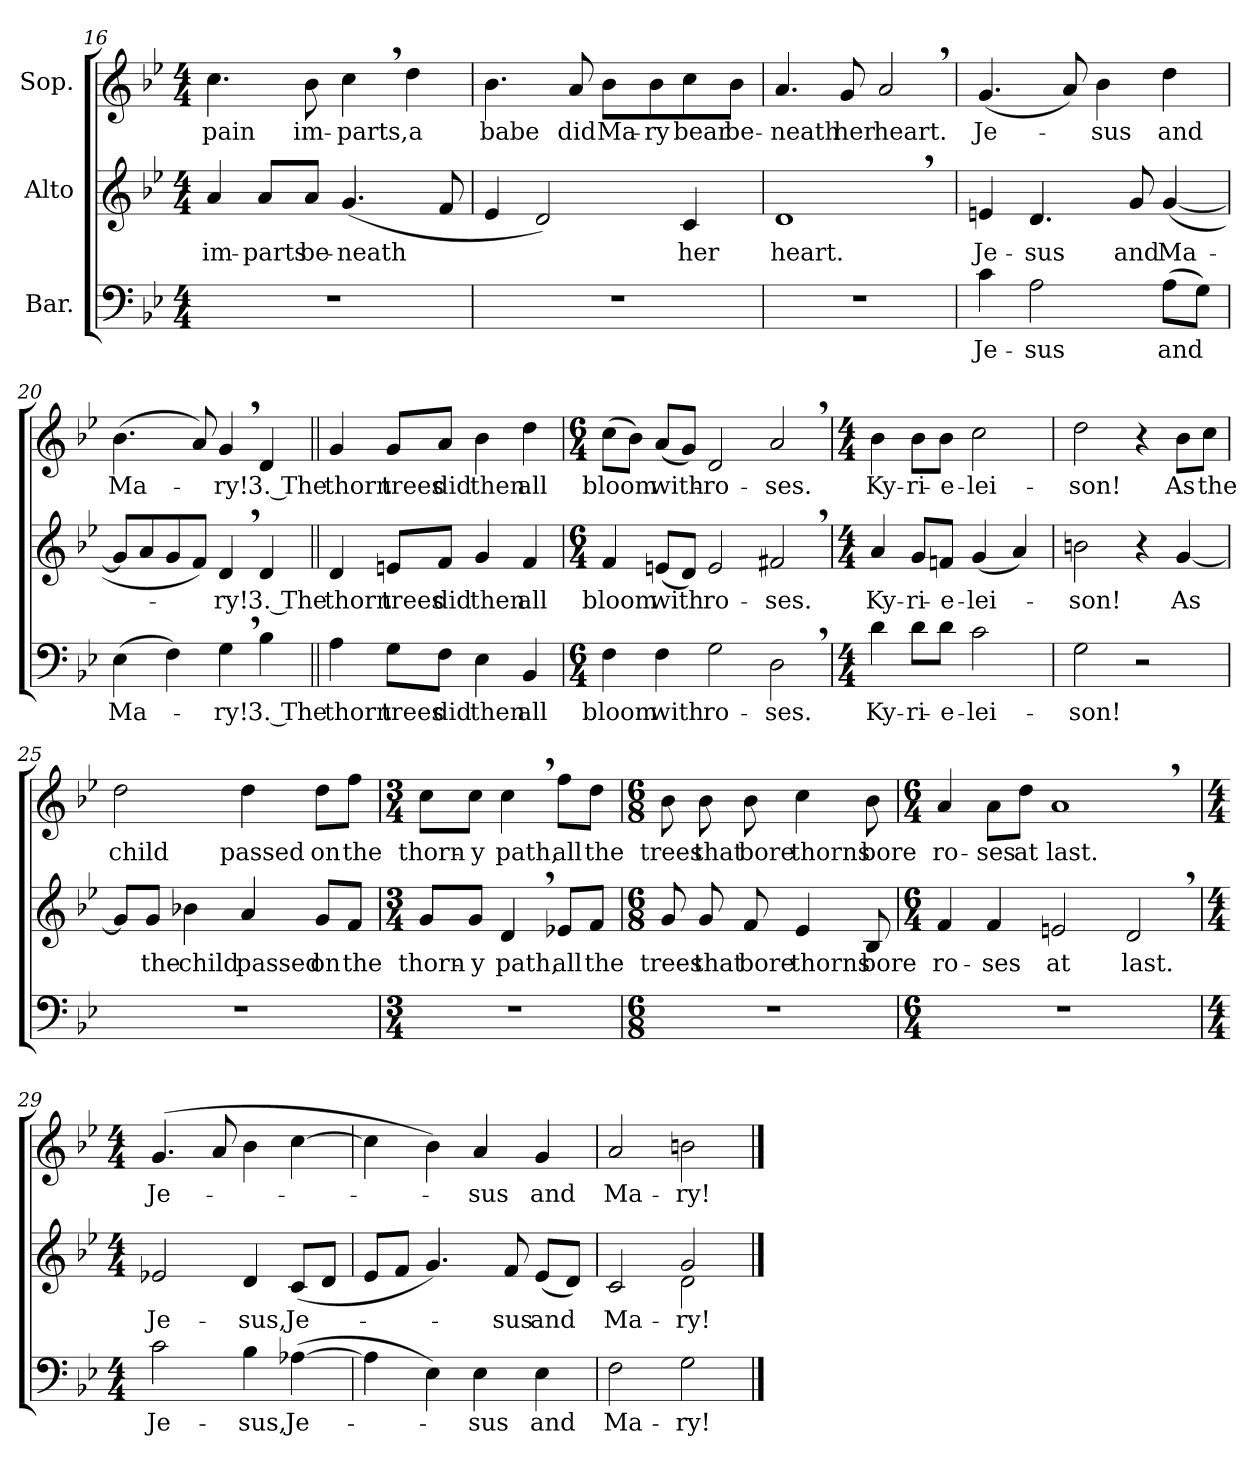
**kern	**text	**kern	**text	**kern	**text
*part3	*part3	*part2	*part2	*part1	*part1
*staff3	*staff3	*staff2	*staff2	*staff1	*staff1
*I"Bar.	*	*I"Alto	*	*I"Sop.	*
*clefF4	*	*clefG2	*	*clefG2	*
*k[b-e-]	*	*k[b-e-]	*	*k[b-e-]	*
*B-:	*	*B-:	*	*B-:	*
*M4/4	*	*M4/4	*	*M4/4	*
=16	=16	=16	=16	=16	=16
!	!	!	!LO:LY:b	!	!LO:LY:b
1r	.	4a/	im-	4.cc\	pain
!	!	!	!LO:LY:b	!	!
.	.	8a/L	-parts	.	.
!	!	!	!LO:LY:b	!	!LO:LY:b
.	.	8a/J	be-	8b-\	im-
!	!	!	!LO:LY:b	!	!LO:LY:b
.	.	(<4.g/	-neath	4cc,>\	-parts,
!	!	!	!	!	!LO:LY:b
.	.	.	.	4dd\	a
.	.	8f/	.	.	.
=17	=17	=17	=17	=17	=17
!	!	!	!	!	!LO:LY:b
1r	.	4e-/	.	4.b-\	babe
.	.	2d/)	.	.	.
!	!	!	!	!	!LO:LY:b
.	.	.	.	8a/	did
!	!	!	!	!	!LO:LY:b
.	.	.	.	8b-\L	Ma-
!	!	!	!	!	!LO:LY:b
.	.	.	.	8b-\	-ry
!	!	!	!LO:LY:b	!	!LO:LY:b
.	.	4c/	her	8cc\	bear
!	!	!	!	!	!LO:LY:b
.	.	.	.	8b-\J	be-
=18	=18	=18	=18	=18	=18
!	!	!	!LO:LY:b	!	!LO:LY:b
1r	.	1d,>	heart.	4.a/	-neath
!	!	!	!	!	!LO:LY:b
.	.	.	.	8g/	her
!	!	!	!	!	!LO:LY:b
.	.	.	.	2a,>/	heart.
!!LO:LB:g=z
=19	=19	=19	=19	=19	=19
!	!LO:LY:b	!	!LO:LY:b	!	!LO:LY:b
4c\	Je-	4en/	Je-	(<4.g/	Je-
!	!LO:LY:b	!	!LO:LY:b	!	!
2A\	-sus	4.d/	-sus	.	.
.	.	.	.	8a/)	.
!	!	!	!	!	!LO:LY:b
.	.	.	.	4b-\	-sus
!	!	!	!LO:LY:b	!	!
.	.	8g/	and	.	.
!	!LO:LY:b	!	!LO:LY:b	!	!LO:LY:b
(>8A\L	and	(<[4g/	Ma-	4dd\	and
8G\J)	.	.	.	.	.
=20	=20	=20	=20	=20	=20
!	!LO:LY:b	!	!	!	!LO:LY:b
(>4E-\	Ma-	8g/L]	.	(>4.b-\	Ma-
.	.	8a/	.	.	.
4F\)	.	8g/	.	.	.
.	.	8f/J)	.	8a/)	.
!	!LO:LY:b	!	!LO:LY:b	!	!LO:LY:b
4G,>\	-ry!	4d,>/	-ry!	4g,>/	-ry!
!	!LO:LY:b	!	!LO:LY:b	!	!LO:LY:b
4B-\	3. The	4d/	3. The	4d/	3. The
=21||	=21||	=21||	=21||	=21||	=21||
!	!LO:LY:b	!	!LO:LY:b	!	!LO:LY:b
4A\	thorn	4d/	thorn	4g/	thorn
!	!LO:LY:b	!	!LO:LY:b	!	!LO:LY:b
8G\L	trees	8en/L	trees	8g/L	trees
!	!LO:LY:b	!	!LO:LY:b	!	!LO:LY:b
8F\J	did	8f/J	did	8a/J	did
!	!LO:LY:b	!	!LO:LY:b	!	!LO:LY:b
4E-\	then	4g/	then	4b-\	then
!	!LO:LY:b	!	!LO:LY:b	!	!LO:LY:b
4BB-/	all	4f/	all	4dd\	all
!!LO:LB:g=z
=22	=22	=22	=22	=22	=22
*M6/4	*	*M6/4	*	*M6/4	*
!	!LO:LY:b	!	!LO:LY:b	!	!LO:LY:b
4F\	bloom	4f/	bloom	(>8cc\L	bloom
.	.	.	.	8b-\J)	.
!	!LO:LY:b	!	!LO:LY:b	!	!LO:LY:b
4F\	with	(<8en/L	with	(<8a/L	with-
.	.	8d/J)	.	8g/J)	.
!	!LO:LY:b	!	!LO:LY:b	!	!LO:LY:b
2G\	ro-	2e/	ro-	2d/	-ro-
!	!LO:LY:b	!	!LO:LY:b	!	!LO:LY:b
2D,>\	-ses.	2f#X,>/	-ses.	2a,>/	-ses.
=23	=23	=23	=23	=23	=23
*M4/4	*	*M4/4	*	*M4/4	*
!	!LO:LY:b	!	!LO:LY:b	!	!LO:LY:b
4d\	Ky-	4a/	Ky-	4b-\	Ky-
!	!LO:LY:b	!	!LO:LY:b	!	!LO:LY:b
8d\L	-ri-	8g/L	-ri-	8b-\L	-ri-
!	!LO:LY:b	!	!LO:LY:b	!	!LO:LY:b
8d\J	-e-	8fn/J	-e-	8b-\J	-e-
!	!LO:LY:b	!	!LO:LY:b	!	!LO:LY:b
2c\	-lei-	(<4g/	-lei-	2cc\	-lei-
.	.	4a/)	.	.	.
=24	=24	=24	=24	=24	=24
!	!LO:LY:b	!	!LO:LY:b	!	!LO:LY:b
2G\	-son!	2bn\	-son!	2dd\	-son!
2r	.	4r	.	4r	.
!	!	!	!LO:LY:b	!	!LO:LY:b
.	.	[4g/	As	8b-\L	As
!	!	!	!	!	!LO:LY:b
.	.	.	.	8cc\J	the
!!LO:PB:g=z
=25	=25	=25	=25	=25	=25
!	!	!	!	!	!LO:LY:b
1r	.	8g/L]	.	2dd\	child
!	!	!	!LO:LY:b	!	!
.	.	8g/J	the	.	.
!	!	!	!LO:LY:b	!	!
.	.	4b-X\	child	.	.
!	!	!	!LO:LY:b	!	!LO:LY:b
.	.	4a/	passed	4dd\	passed
!	!	!	!LO:LY:b	!	!LO:LY:b
.	.	8g/L	on	8dd\L	on
!	!	!	!LO:LY:b	!	!LO:LY:b
.	.	8f/J	the	8ff\J	the
=26	=26	=26	=26	=26	=26
*M3/4	*	*M3/4	*	*M3/4	*
!	!	!	!LO:LY:b	!	!LO:LY:b
2.r	.	8g/L	thorn-	8cc\L	thorn-
!	!	!	!LO:LY:b	!	!LO:LY:b
.	.	8g/J	-y	8cc\J	-y
!	!	!	!LO:LY:b	!	!LO:LY:b
.	.	4d,>/	path,	4cc,>\	path,
!	!	!	!LO:LY:b	!	!LO:LY:b
.	.	8e-X/L	all	8ff\L	all
!	!	!	!LO:LY:b	!	!LO:LY:b
.	.	8f/J	the	8dd\J	the
=27	=27	=27	=27	=27	=27
*M6/8	*	*M6/8	*	*M6/8	*
!	!	!	!LO:LY:b	!	!LO:LY:b
2.r	.	8g/	trees	8b-\	trees
!	!	!	!LO:LY:b	!	!LO:LY:b
.	.	8g/	that	8b-\	that
!	!	!	!LO:LY:b	!	!LO:LY:b
.	.	8f/	bore	8b-\	bore
!	!	!	!LO:LY:b	!	!LO:LY:b
.	.	4e-/	thorns	4cc\	thorns
!	!	!	!LO:LY:b	!	!LO:LY:b
.	.	8B-/	bore	8b-\	bore
!!LO:LB:g=z
=28	=28	=28	=28	=28	=28
*M6/4	*	*M6/4	*	*M6/4	*
!	!	!	!LO:LY:b	!	!LO:LY:b
1.r	.	4f/	ro-	4a/	ro-
!	!	!	!LO:LY:b	!	!LO:LY:b
.	.	4f/	-ses	8a\L	-ses
!	!	!	!	!	!LO:LY:b
.	.	.	.	8dd\J	at
!	!	!	!LO:LY:b	!	!LO:LY:b
.	.	2en/	at	1a,>	last.
!	!	!	!LO:LY:b	!	!
.	.	2d,>/	last.	.	.
=29	=29	=29	=29	=29	=29
*M4/4	*	*M4/4	*	*M4/4	*
!	!LO:LY:b	!	!LO:LY:b	!	!LO:LY:b
2c\	Je-	2e-X/	Je-	(4.g/	Je-
.	.	.	.	8a/	.
!	!LO:LY:b	!	!LO:LY:b	!	!
4B-\	-sus,	4d/	-sus,	4b-\	.
!	!LO:LY:b	!	!LO:LY:b	!	!
(>[4A-X\	Je-	(<8c/L	Je-	[4cc\	.
.	.	8d/J	.	.	.
=30	=30	=30	=30	=30	=30
4A-\]	.	8e-/L	.	4cc\]	.
.	.	8f/J	.	.	.
4E-\)	.	4.g/)	.	4b-\)	.
!	!LO:LY:b	!	!	!	!LO:LY:b
4E-\	-sus	.	.	4a/	-sus
!	!	!	!LO:LY:b	!	!
.	.	8f/	-sus	.	.
!	!LO:LY:b	!	!LO:LY:b	!	!LO:LY:b
4E-\	and	(<8e-/L	and	4g/	and
.	.	8d/J)	.	.	.
=31	=31	=31	=31	=31	=31
!	!LO:LY:b	!	!LO:LY:b	!	!LO:LY:b
*	*	*^	*	*	*
2F\	Ma-	2c/	2ryy	Ma-	2a/	Ma-
!	!LO:LY:b	!	!	!LO:LY:b	!	!LO:LY:b
2G\	-ry!	2g/	2d\	-ry!	2bn\	-ry!
*	*	*v	*v	*	*	*
==	==	==	==	==	==
*-	*-	*-	*-	*-	*-
